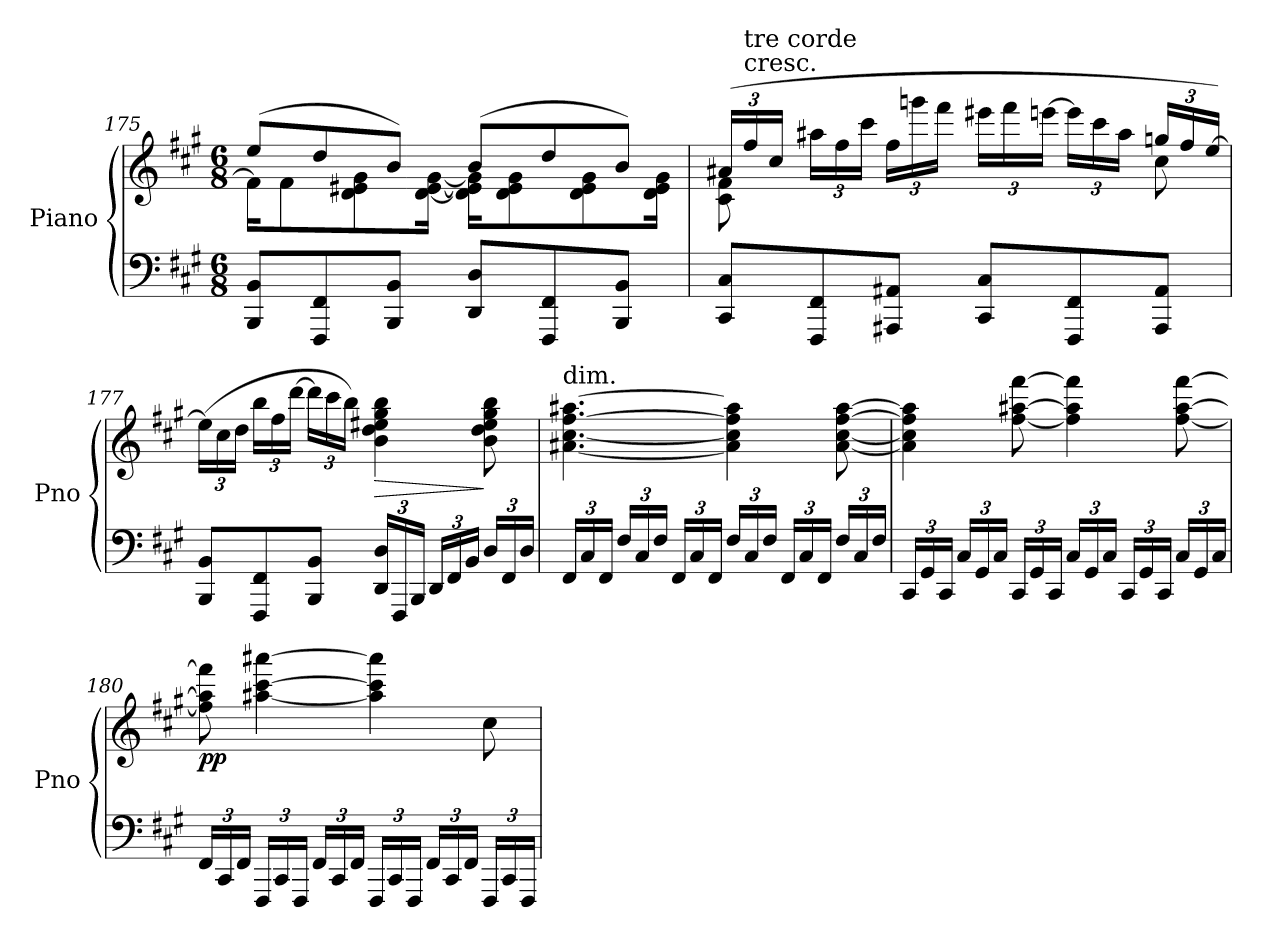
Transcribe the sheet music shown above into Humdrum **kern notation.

**kern	**kern	**dynam
*part1	*part1	*part1
*staff2	*staff1	*staff1/2
*I"Piano	*	*
*I'Pno	*	*
!!LO:LB:g=z
*clefF4	*clefG2	*
*k[f#c#g#]	*k[f#c#g#]	*
*A:	*A:	*
*M6/8	*M6/8	*
=175	=175	=175
*	*^	*
8BBB/ 8BB/L	(>8ee/L	16f#\KL]	.
.	.	8f#\	.
8FFF#/ 8FF#/	8dd/	.	.
.	.	8d\ 8e#X\ 8g#\	.
8BBB/ 8BB/J	8b/J)	.	.
.	.	[16d\ [16e#\ [16g#\Jk	.
8DD/ 8D/L	(>8b/L	16d\] 16e#\] 16g#\]KL	.
.	.	8d\ 8e#\ 8g#\	.
8FFF#/ 8FF#/	8dd/	.	.
.	.	8d\ 8e#\ 8g#\	.
8BBB/ 8BB/J	8b/J)	.	.
.	.	16d\ 16e#\ 16g#\Jk	.
=176	=176	=176	=176
*	*Xbrackettup	*	*
8CC#/ 8C#/L	(>24a#X/LL	8c#\ 8f#\	.
!	!LO:TX:a:t=cresc.	!	!
!	!LO:TX:a:t=tre corde	!	!
.	24ff#/	.	.
.	24cc#/JJ	.	.
8FFF#/ 8FF#/	24aa#X\LL	2ryy	.
.	24ff#\	.	.
.	24ccc#\JJ	.	.
8AAA#X/ 8AA#X/J	24ff#\LL	.	.
.	24gggn\	.	.
.	24fff#\JJ	.	.
8CC#/ 8C#/L	24eee#X\LL	.	.
.	24fff#\	.	.
.	[24eeen\JJ	.	.
8FFF#/ 8FF#/	24eee\LL]	.	.
.	24ccc#\	.	.
.	24aa#\JJ	.	.
8AAA#/ 8AA#/J	24ggn/LL	8cc#\	.
.	24ff#/	.	.
.	[24ee/JJ)	.	.
*	*v	*v	*
!!LO:LB:g=z
=177	=177	=177
8BBB/ 8BB/L	(>24ee\LL]	.
.	24cc#\	.
.	24dd\JJ	.
8FFF#/ 8FF#/	24bb\LL	.
.	24ff#\	.
.	[24ddd\JJ	.
8BBB/ 8BB/J	24ddd\LL]	.
.	24ccc#\	.
.	24bb\JJ)	.
*Xbrackettup	*	*
!	!	!LO:HP:b
24DD/ 24D/LL	4b\ 4dd\ 4ee#X\ 4gg#\ 4bb\	>
24FFF#/	.	.
24BBB/JJ	.	.
24DD/LL	.	.
24FF#/	.	.
24BB/JJ	.	.
24D/LL	8b\ 8dd\ 8ee#\ 8gg#\ 8bb\	]
24FF#/	.	.
24D/JJ	.	.
=178	=178	=178
!	!LO:TX:a:t=dim.	!
24FF#/LL	[4.a#X\ [4.cc#\ [4.ff#\ [4.aa#X\	.
24C#/	.	.
24FF#/JJ	.	.
24F#/LL	.	.
24C#/	.	.
24F#/JJ	.	.
24FF#/LL	.	.
24C#/	.	.
24FF#/JJ	.	.
24F#/LL	4a#\] 4cc#\] 4ff#\] 4aa#\]	.
24C#/	.	.
24F#/JJ	.	.
24FF#/LL	.	.
24C#/	.	.
24FF#/JJ	.	.
24F#/LL	[8a#\ [8cc#\ [8ff#\ [8aa#\	.
24C#/	.	.
24F#/JJ	.	.
!!LO:LB:g=z
=179	=179	=179
24CC#/LL	4a#\] 4cc#\] 4ff#\] 4aa#\]	.
24GG#/	.	.
24CC#/JJ	.	.
24C#/LL	.	.
24GG#/	.	.
24C#/JJ	.	.
24CC#/LL	[8ff#\ [8aa#X\ [8fff#\	.
24GG#/	.	.
24CC#/JJ	.	.
24C#/LL	4ff#\] 4aa#\] 4fff#\]	.
24GG#/	.	.
24C#/JJ	.	.
24CC#/LL	.	.
24GG#/	.	.
24CC#/JJ	.	.
24C#/LL	[8ff#\ [8aa#\ [8fff#\	.
24GG#/	.	.
24C#/JJ	.	.
=180	=180	=180
!	!	!LO:DY:b
24FF#/LL	8ff#\] 8aa#\] 8fff#\]	pp
24CC#/	.	.
24FF#/JJ	.	.
24FFF#/LL	[4aa#X\ [4ccc#\ [4aaa#X\	.
24CC#/	.	.
24FFF#/JJ	.	.
24FF#/LL	.	.
24CC#/	.	.
24FF#/JJ	.	.
24FFF#/LL	4aa#\] 4ccc#\] 4aaa#\]	.
24CC#/	.	.
24FFF#/JJ	.	.
24FF#/LL	.	.
24CC#/	.	.
24FF#/JJ	.	.
24FFF#/LL	8cc#\	.
24CC#/	.	.
24FFF#/JJ	.	.
=	=	=
*-	*-	*-
